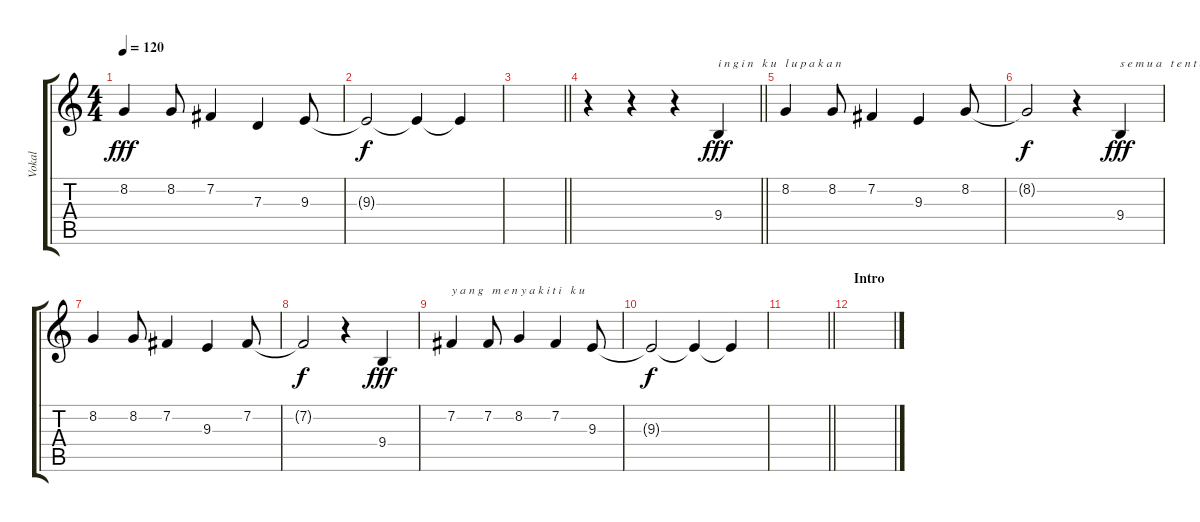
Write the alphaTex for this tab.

\track ("Vokal" "Vokal") {instrument frenchhorn}
\staff {score tabs}
\tuning (E4 B3 G3 D3 A2 E2) {hide}
\ts (4 4)
\tempo 120
\clef g2
\ks c
8.2.4{dy fff} 8.2.8 7.2.4 7.3.4 9.3.8 |
9.3{t}.2{dy f} 9.3{t}.4 9.3{t}.4 |
\barLineRight lightlight
|
\section ("" "")
\barLineRight lightlight
r.4 r.4 r.4 9.4.4{txt "i n g i n   k u   l u p a k a n" dy fff} |
8.2.4 8.2.8 7.2.4 9.3.4 8.2.8 |
8.2{t}.2{dy f} r.4 9.4.4{txt "s e m u a   t e n t a n g   m u" dy fff} |
8.2.4 8.2.8 7.2.4 9.3.4 7.2.8 |
7.2{t}.2{dy f} r.4 9.4.4{dy fff} |
7.2.4{txt "y a n g   m e n y a k i t i   k u"} 7.2.8 8.2.4 7.2.4 9.3.8 |
9.3{t}.2{dy f} 9.3{t}.4 9.3{t}.4 |
\barLineRight lightlight
|
\section ("" "Intro")
